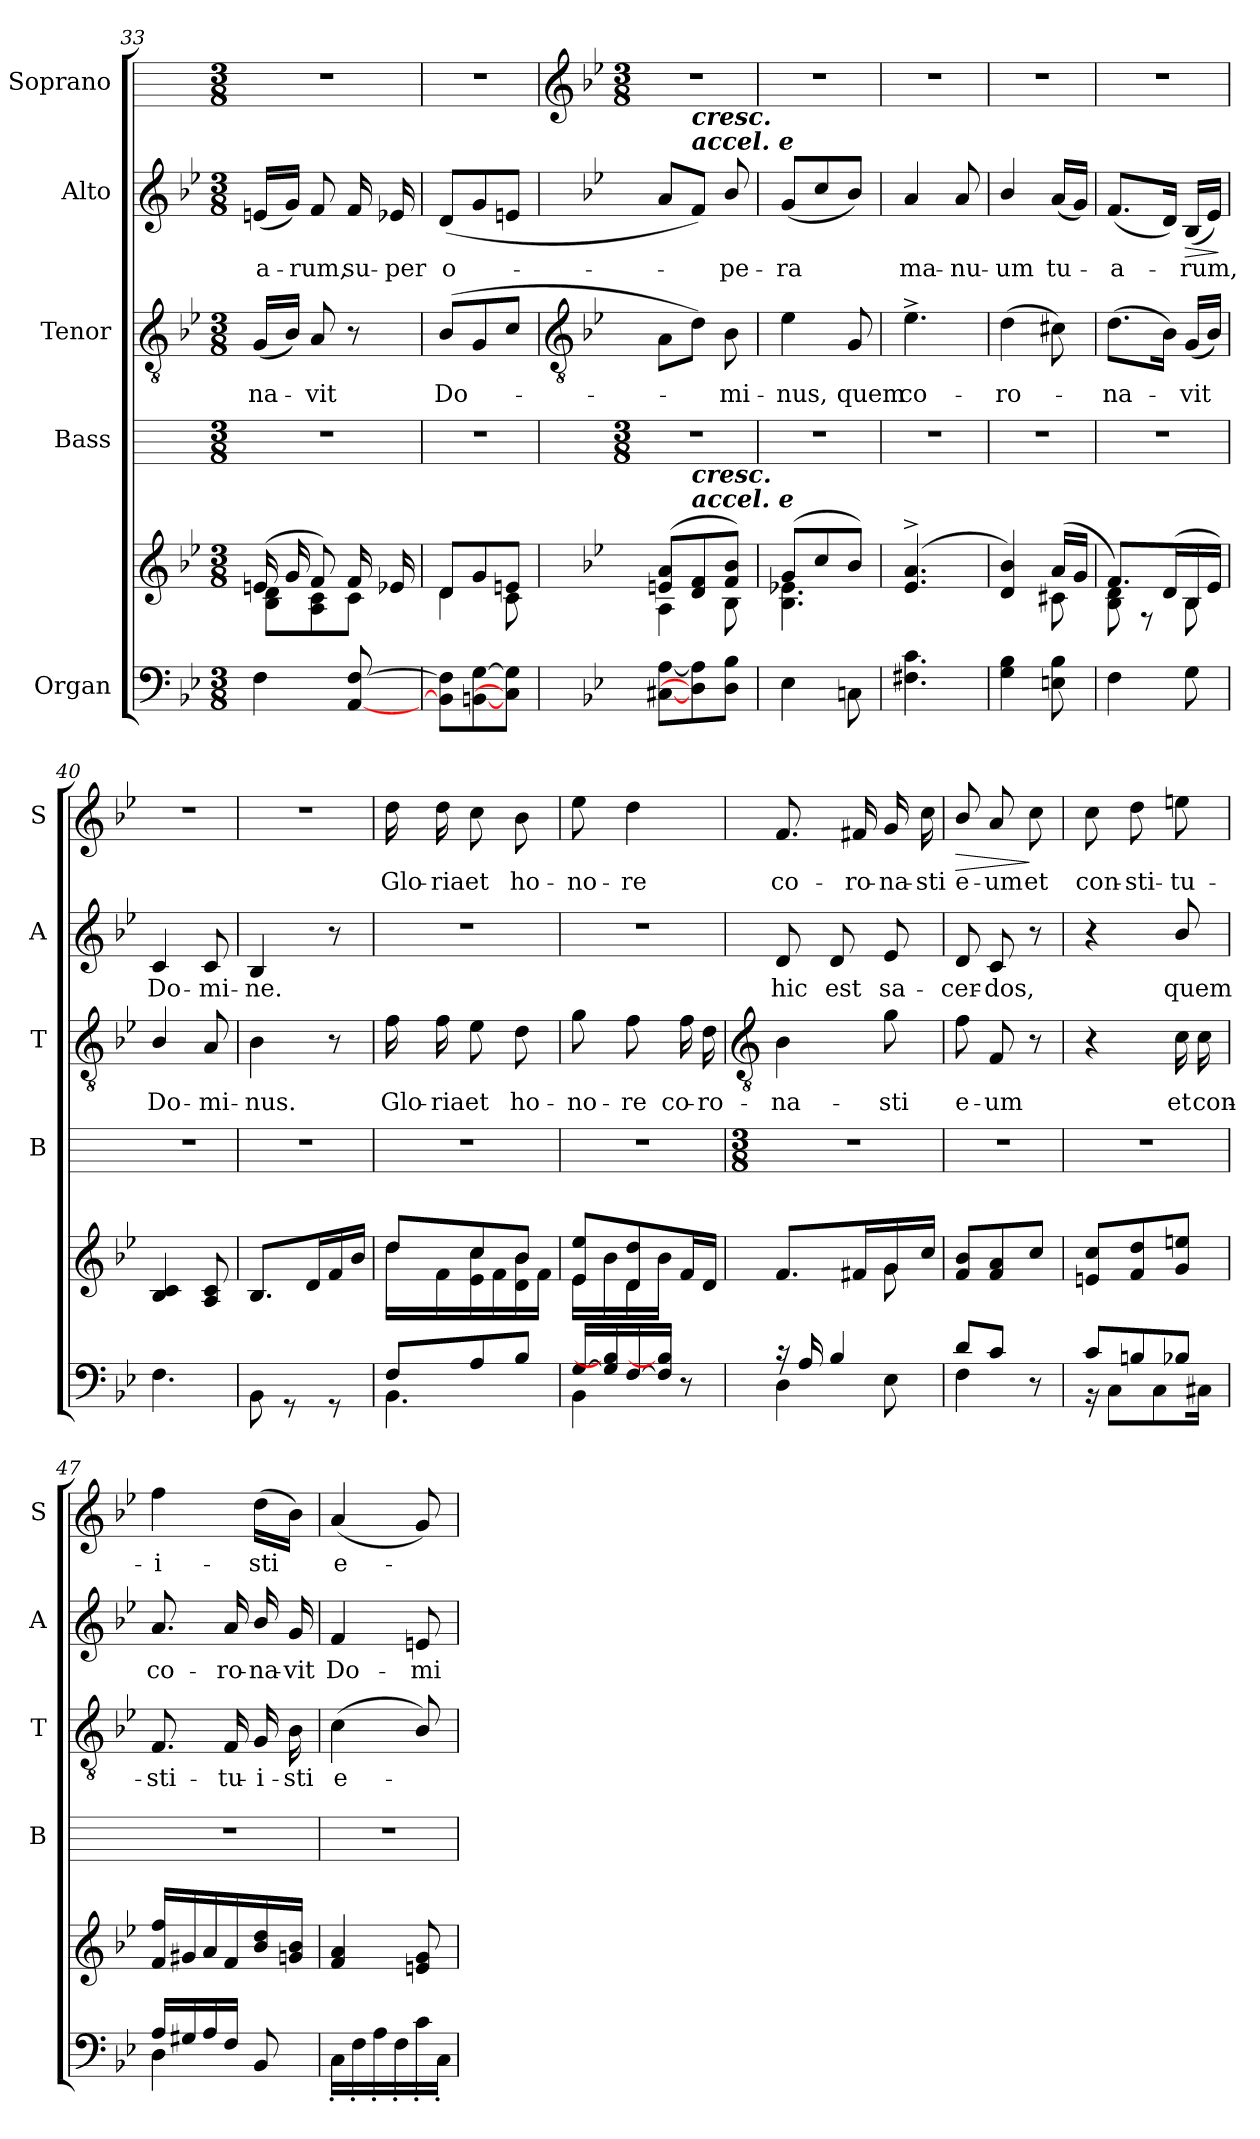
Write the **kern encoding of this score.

**kern	**kern	**kern	**kern	**text	**kern	**text	**dynam	**kern	**text	**dynam
*part5	*part5	*part4	*part3	*part3	*part2	*part2	*part2	*part1	*part1	*part1
*staff6	*staff5	*staff4	*staff3	*staff3	*staff2	*staff2	*staff2	*staff1	*staff1	*staff1
*I"Organ	*	*I"Bass	*I"Tenor	*	*I"Alto	*	*	*I"Soprano	*	*
*	*	*I'B	*I'T	*	*I'A	*	*	*I'S	*	*
*clefF4	*clefG2	*	*clefGv2	*	*clefG2	*	*	*	*	*
*k[b-e-]	*k[b-e-]	*	*k[b-e-]	*	*k[b-e-]	*	*	*	*	*
*B-:	*B-:	*	*B-:	*	*B-:	*	*	*	*	*
*M3/8	*M3/8	*M3/8	*M3/8	*	*M3/8	*	*	*M3/8	*	*
=33	=33	=33	=33	=33	=33	=33	=33	=33	=33	=33
*	*^	*	*	*	*	*	*	*	*	*
!	!	!	!	!	!LO:LY:b	!	!LO:LY:b	!	!	!	!
4F	(>16en/LL	8B-\ 8d\L	4.r	(<16GLL	-na-	(<16enLL	-a-	.	4.r	.	.
.	16g/	.	.	16B-JJ)	.	16gJJ)	.	.	.	.	.
!	!	!	!	!	!LO:LY:b	!	!LO:LY:b	!	!	!	!
.	8f/J)	8A\ 8c\	.	8A	vit	8f	rum,	.	.	.	.
!	!	!	!	!	!	!	!LO:LY:b	!	!	!	!
[8AA [8F	16f/LL	8c\J	.	8r	.	16f	su-	.	.	.	.
!	!	!	!	!	!	!	!LO:LY:b	!	!	!	!
.	16e-X/JJ	.	.	.	.	16e-X	-per	.	.	.	.
=34	=34	=34	=34	=34	=34	=34	=34	=34	=34	=34	=34
!	!	!	!	!	!LO:LY:b	!	!LO:LY:b	!	!	!	!
8BB-] 8F]L	8d/L	4d\	4.r	(>8B-L	Do-	(<8dL	o-	.	4.r	.	.
[8BBn [8G	8g/	.	.	8G	.	8g	.	.	.	.	.
8C] 8G]J	8en/J	8c\	.	8cJ	.	8enJ	.	.	.	.	.
!!LO:LB:g=z
=35	=35	=35	=35	=35	=35	=35	=35	=35	=35	=35	=35
*	*	*	*	*clefGv2	*	*	*	*	*clefG2	*	*
*	*	*	*	*	*	*	*	*	*k[b-e-]	*	*
*	*	*	*	*	*	*	*	*	*B-:	*	*
*	*	*	*M3/8	*	*	*	*	*	*M3/8	*	*
!LO:N:vis=1	!	!	!	!	!	!	!	!	!LO:N:vis=1	!	!
*^	*	*	*	*	*	*	*	*	*	*	*
4.ryy	[8C#X [8AL	(>8en/ 8a/L	4A\	4.r	8AL	.	8aL	.	.	4.r	.	.
!	!	!	!	!	!	!	!LO:TX:a:Bi:t=accel. e	!	!	!	!	!
!	!	!	!	!	!	!	!LO:TX:a:Bi:t=cresc.	!	!	!	!	!
!	!	!LO:TX:a:Bi:t=accel. e	!	!	!	!	!	!	!	!	!	!
!	!	!LO:TX:a:Bi:t=cresc.	!	!	!	!	!	!	!	!	!	!
.	8D] 8A]	8d/ 8f/	.	.	8dJ)	.	8fJ)	.	.	.	.	.
!	!	!	!	!	!	!LO:LY:b	!	!LO:LY:b	!	!	!	!
.	8D 8B-J	8f/ 8b-/J)	8B-\	.	8B-	mi-	8b-/	pe-	.	.	.	.
=36	=36	=36	=36	=36	=36	=36	=36	=36	=36	=36	=36	=36
!LO:N:vis=1	!	!	!	!	!	!LO:LY:b	!	!LO:LY:b	!	!LO:N:vis=1	!	!
4.ryy	4E-	(>8g/L	4.B-\ 4.e-X\	4.r	4e-	-nus,	(<8gL	-ra	.	4.r	.	.
.	.	8cc/	.	.	.	.	8cc	.	.	.	.	.
!	!	!	!	!	!	!LO:LY:b	!	!	!	!	!	!
.	8Cn	8b-/J)	.	.	8G	quem	8b-J)	.	.	.	.	.
=37	=37	=37	=37	=37	=37	=37	=37	=37	=37	=37	=37	=37
!LO:N:vis=1	!	!	!LO:N:vis=1	!	!	!LO:LY:b	!	!LO:LY:b	!	!LO:N:vis=1	!	!
4.ryy	4.F#X 4.c	(>4.e-/^ 4.a/^	4.ryy	4.r	4.e-^	co-	4a	ma-	.	4.r	.	.
!	!	!	!	!	!	!	!	!LO:LY:b	!	!	!	!
.	.	.	.	.	.	.	8a	-nu-	.	.	.	.
=38	=38	=38	=38	=38	=38	=38	=38	=38	=38	=38	=38	=38
!LO:N:vis=1	!	!	!	!	!	!LO:LY:b	!	!LO:LY:b	!	!LO:N:vis=1	!	!
4.ryy	4G 4B-	4d/ 4b-/)	4ryy	4.r	(>4d	-ro-	4b-/	-um	.	4.r	.	.
!	!	!	!	!	!	!	!	!LO:LY:b	!	!	!	!
.	8En 8B-	(>16a/LL	8c#X\	.	8c#X)	.	(<16aLL	tu-	.	.	.	.
.	.	16g/JJ	.	.	.	.	16gJJ)	.	.	.	.	.
=39	=39	=39	=39	=39	=39	=39	=39	=39	=39	=39	=39	=39
!LO:N:vis=1	!	!	!	!	!	!LO:LY:b	!	!LO:LY:b	!	!LO:N:vis=1	!	!
4.ryy	4F	8.f/L)	8B-\ 8d\	4.r	(>8.dL	na-	(<8.fL	a-	.	4.r	.	.
.	.	.	8r	.	.	.	.	.	.	.	.	.
.	.	(>16d/L	.	.	16B-J)	.	16dJ)	.	.	.	.	.
!	!	!	!	!	!	!LO:LY:b	!	!LO:LY:b	!LO:HP:b	!	!	!
.	8G	16B-/	8B-\	.	(<16GLL	vit	(<16B-LL	rum,	>	.	.	.
.	.	16e-/JJ)	.	.	16B-JJ)	.	16e-JJ)	.	.	.	.	.
*v	*v	*	*	*	*	*	*	*	*	*	*	*
*	*v	*v	*	*	*	*	*	*	*	*	*
.	.	.	.	.	.	.	]	.	.	.
=40	=40	=40	=40	=40	=40	=40	=40	=40	=40	=40
*	*^	*	*	*	*	*	*	*	*	*
!LO:N:vis=1	!	!LO:N:vis=1	!	!	!LO:LY:b	!	!LO:LY:b	!	!LO:N:vis=1	!	!
*^	*	*	*	*	*	*	*	*	*	*	*
4.ryy	4.F	4B-/ 4c/	4.ryy	4.r	4B-/	Do-	4c	Do-	.	4.r	.	.
!	!	!	!	!	!	!LO:LY:b	!	!LO:LY:b	!	!	!	!
.	.	8A/ 8c/	.	.	8A	-mi-	8c	-mi-	.	.	.	.
=41	=41	=41	=41	=41	=41	=41	=41	=41	=41	=41	=41	=41
!LO:N:vis=1	!	!	!LO:N:vis=1	!	!	!LO:LY:b	!	!LO:LY:b	!	!LO:N:vis=1	!	!
4.ryy	8BB-	8.B-/L	4.ryy	4.r	4B-	-nus.	4B-	-ne.	.	4.r	.	.
.	8r	.	.	.	.	.	.	.	.	.	.	.
.	.	16d/L	.	.	.	.	.	.	.	.	.	.
.	8r	16f/	.	.	8r	.	8r	.	.	.	.	.
.	.	16b-/JJ	.	.	.	.	.	.	.	.	.	.
=42	=42	=42	=42	=42	=42	=42	=42	=42	=42	=42	=42	=42
!	!	!	!	!	!	!LO:LY:b	!LO:N:vis=1	!	!	!	!LO:LY:b	!
8F/L	4.BB-\	8dd/L	16dd\LL	4.r	16f	Glo-	4.r	.	.	16dd	Glo-	.
!	!	!	!	!	!	!LO:LY:b	!	!	!	!	!LO:LY:b	!
.	.	.	16f\	.	16f	-ria	.	.	.	16dd	-ria	.
!	!	!	!	!	!	!LO:LY:b	!	!	!	!	!LO:LY:b	!
8A/	.	8cc/	16e-\ 16cc\	.	8e-	et	.	.	.	8cc	et	.
.	.	.	16f\	.	.	.	.	.	.	.	.	.
!	!	!	!	!	!	!LO:LY:b	!	!	!	!	!LO:LY:b	!
8B-/J	.	8b-/J	16d\ 16b-\	.	8d	ho-	.	.	.	8b-	ho-	.
.	.	.	16f\JJ	.	.	.	.	.	.	.	.	.
=43	=43	=43	=43	=43	=43	=43	=43	=43	=43	=43	=43	=43
!	!	!	!	!	!	!LO:LY:b	!LO:N:vis=1	!	!	!	!LO:LY:b	!
[16G/LL	4BB-\	8e-/ 8ee-/L	16e-\LL	4.r	8g	-no-	4.r	.	.	8ee-	-no-	.
16G/] 16B-/]	.	.	16b-\	.	.	.	.	.	.	.	.	.
!	!	!	!	!	!	!LO:LY:b	!	!	!	!	!LO:LY:b	!
[16F/	.	8d/ 8dd/	16d\	.	8f	-re	.	.	.	4dd	-re	.
16F/] 16B-/]JJ	.	.	16b-\JJ	.	.	.	.	.	.	.	.	.
!	!	!	!	!	!	!LO:LY:b	!	!	!	!	!	!
8ryy	8r	16f/L	8ryy	.	16f	co-	.	.	.	.	.	.
!	!	!	!	!	!	!LO:LY:b	!	!	!	!	!	!
.	.	16d/JJ	.	.	16d	-ro-	.	.	.	.	.	.
!!LO:LB:g=z
=44	=44	=44	=44	=44	=44	=44	=44	=44	=44	=44	=44	=44
*	*	*	*	*	*clefGv2	*	*	*	*	*	*	*
*	*	*	*	*M3/8	*	*	*	*	*	*	*	*
!	!	!	!	!	!	!LO:LY:b	!	!LO:LY:b	!	!	!LO:LY:b	!
16r	4D	8.fL	8ryy	4.r	4B-	-na-	8d	hic	.	8.f	co-	.
16A/	.	.	.	.	.	.	.	.	.	.	.	.
!	!	!	!	!	!	!	!	!LO:LY:b	!	!	!	!
4B-/	.	.	8ryy	.	.	.	8d	est	.	.	.	.
!	!	!	!	!	!	!	!	!	!	!	!LO:LY:b	!
.	.	16f#XL	.	.	.	.	.	.	.	16f#X	-ro-	.
!	!	!	!	!	!	!LO:LY:b	!	!LO:LY:b	!	!	!LO:LY:b	!
.	8E-	16g	8g\	.	8g	-sti	8e-	sa-	.	16g	-na-	.
!	!	!	!	!	!	!	!	!	!	!	!LO:LY:b	!
.	.	16ccJJ	.	.	.	.	.	.	.	16cc	-sti	.
=45	=45	=45	=45	=45	=45	=45	=45	=45	=45	=45	=45	=45
!	!	!	!LO:N:vis=1	!	!	!LO:LY:b	!	!LO:LY:b	!	!	!LO:LY:b	!LO:HP:b
8d/L	4F	8f 8b-L	4.ryy	4.r	8f	e-	8d	-cer-	.	8b-/	e-	>
!	!	!	!	!	!	!LO:LY:b	!	!LO:LY:b	!	!	!LO:LY:b	!
8c/J	.	8f 8a	.	.	8F	-um	8c	-dos,	.	8a	-um	.
!	!	!	!	!	!	!	!	!	!	!	!LO:LY:b	!
8ryy	8r	8ccJ	.	.	8r	.	8r	.	.	8cc	et	]
=46	=46	=46	=46	=46	=46	=46	=46	=46	=46	=46	=46	=46
!	!	!	!LO:N:vis=1	!	!	!	!	!	!	!	!LO:LY:b	!
8c/L	16r	8en 8ccL	4.ryy	4.r	4r	.	4r	.	.	8cc	con-	.
.	8C\L	.	.	.	.	.	.	.	.	.	.	.
!	!	!	!	!	!	!	!	!	!	!	!LO:LY:b	!
8Bn/	.	8f 8dd	.	.	.	.	.	.	.	8dd	-sti-	.
.	8C\	.	.	.	.	.	.	.	.	.	.	.
!	!	!	!	!	!	!LO:LY:b	!	!LO:LY:b	!	!	!LO:LY:b	!
8B-X/J	.	8g 8eenJ	.	.	16c	et	8b-/	quem	.	8een	-tu-	.
!	!	!	!	!	!	!LO:LY:b	!	!	!	!	!	!
.	16C#X\J	.	.	.	16c	con-	.	.	.	.	.	.
=47	=47	=47	=47	=47	=47	=47	=47	=47	=47	=47	=47	=47
!	!	!	!LO:N:vis=1	!	!	!LO:LY:b	!	!LO:LY:b	!	!	!LO:LY:b	!
16A/LL	4D	16f 16ffLL	4.ryy	4.r	8.F	-sti-	8.a	co-	.	4ff	-i-	.
16G#X/	.	16g#X	.	.	.	.	.	.	.	.	.	.
16A/	.	16a	.	.	.	.	.	.	.	.	.	.
!	!	!	!	!	!	!LO:LY:b	!	!LO:LY:b	!	!	!	!
16F/JJ	.	16f	.	.	16F	-tu-	16a	-ro-	.	.	.	.
!	!	!	!	!	!	!LO:LY:b	!	!LO:LY:b	!	!	!LO:LY:b	!
8ryy	8BB-	16b- 16dd	.	.	16G	-i-	16b-/	-na-	.	(>16ddLL	-sti	.
!	!	!	!	!	!	!LO:LY:b	!	!LO:LY:b	!	!	!	!
.	.	16gn 16b-JJ	.	.	16B-	-sti	16g	-vit	.	16b-JJ)	.	.
=48	=48	=48	=48	=48	=48	=48	=48	=48	=48	=48	=48	=48
!LO:N:vis=1	!	!	!LO:N:vis=1	!	!	!LO:LY:b	!	!LO:LY:b	!	!	!LO:LY:b	!
4.ryy	16C'LL	4f 4a	4.ryy	4.r	(<4c	e-	4f	Do-	.	(<4a	e-	.
.	16F'	.	.	.	.	.	.	.	.	.	.	.
.	16A'	.	.	.	.	.	.	.	.	.	.	.
.	16F'	.	.	.	.	.	.	.	.	.	.	.
!	!	!	!	!	!	!	!	!LO:LY:b	!	!	!	!
.	16c'	8en 8g	.	.	8B-/)	.	8en	-mi-	.	8g)	.	.
.	16C'JJ	.	.	.	.	.	.	.	.	.	.	.
*v	*v	*	*	*	*	*	*	*	*	*	*	*
*	*v	*v	*	*	*	*	*	*	*	*	*
=	=	=	=	=	=	=	=	=	=	=
*-	*-	*-	*-	*-	*-	*-	*-	*-	*-	*-
